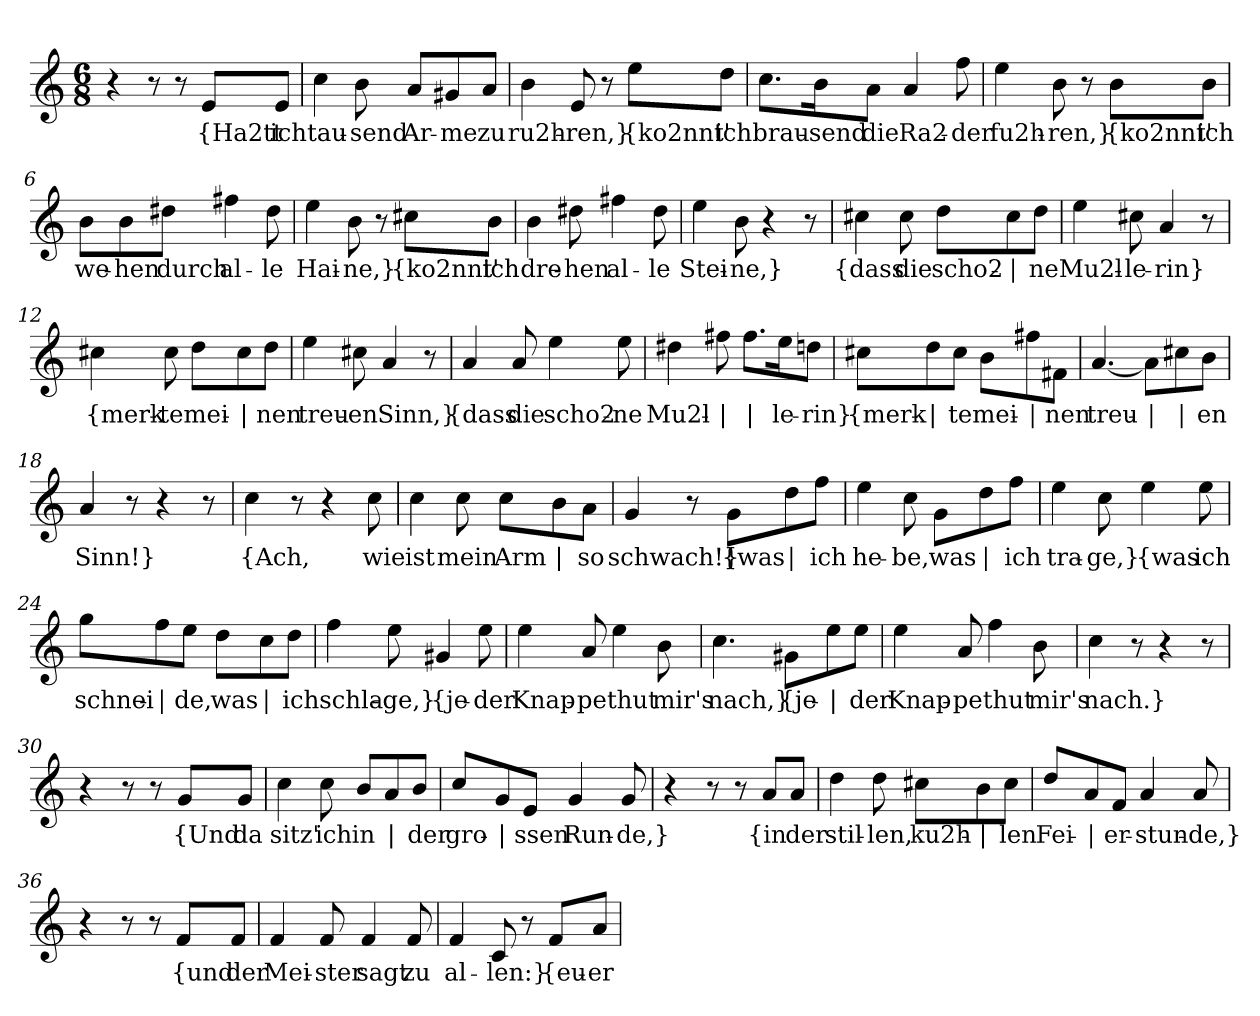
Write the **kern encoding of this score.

**kern	**text
*part1	*part1
*staff1	*staff1
*clefG2	*
*k[]	*
*M6/8	*
=1	=1
4r	.
8r	.
8r	.
!	!LO:LY:b
8e/L	{Ha2tt
!	!LO:LY:b
8e/J	ich
=2	=2
!	!LO:LY:b
4cc\	tau-
!	!LO:LY:b
8b\	-send
!	!LO:LY:b
8a/L	Ar-
!	!LO:LY:b
8g#X/	-me
!	!LO:LY:b
8a/J	zu
=3	=3
!	!LO:LY:b
4b\	ru2h-
!	!LO:LY:b
8e/	-ren,}
8r	.
!	!LO:LY:b
8ee\L	{ko2nnt'
!	!LO:LY:b
8dd\J	ich
=4	=4
!	!LO:LY:b
8.cc\L	brau-
!	!LO:LY:b
16b\K	-send
!	!LO:LY:b
8a\J	die
!	!LO:LY:b
4a/	Ra2-
!	!LO:LY:b
8ff\	-der
!!LO:LB:g=z
=5	=5
!	!LO:LY:b
4ee\	fu2h-
!	!LO:LY:b
8b\	-ren,}
8r	.
!	!LO:LY:b
8b\L	{ko2nnt'
!	!LO:LY:b
8b\J	ich
=6	=6
!	!LO:LY:b
8b\L	we-
!	!LO:LY:b
8b\	-hen
!	!LO:LY:b
8dd#X\J	durch
!	!LO:LY:b
4ff#X\	al-
!	!LO:LY:b
8dd#\	-le
=7	=7
!	!LO:LY:b
4ee\	Hai-
!	!LO:LY:b
8b\	-ne,}
8r	.
!	!LO:LY:b
8cc#X\L	{ko2nnt'
!	!LO:LY:b
8b\J	ich
=8	=8
!	!LO:LY:b
4b\	dre-
!	!LO:LY:b
8dd#X\	hen
!	!LO:LY:b
4ff#X\	al-
!	!LO:LY:b
8dd#\	-le
=9	=9
!	!LO:LY:b
4ee\	Stei-
!	!LO:LY:b
8b\	-ne,}
4r	.
8r	.
!!LO:LB:g=z
=10	=10
!	!LO:LY:b
4cc#X\	{dass
!	!LO:LY:b
8cc#\	die
!	!LO:LY:b
8dd\L	scho2-
!	!LO:LY:b
8cc#\	|
!	!LO:LY:b
8dd\J	-ne
=11	=11
!	!LO:LY:b
4ee\	Mu2l-
!	!LO:LY:b
8cc#X\	-le-
!	!LO:LY:b
4a/	-rin}
8r	.
=12	=12
!	!LO:LY:b
4cc#X\	{merk-
!	!LO:LY:b
8cc#\	-te
!	!LO:LY:b
8dd\L	mei-
!	!LO:LY:b
8cc#\	|
!	!LO:LY:b
8dd\J	-nen
=13	=13
!	!LO:LY:b
4ee\	treu-
!	!LO:LY:b
8cc#X\	-en
!	!LO:LY:b
4a/	Sinn,}
8r	.
=14	=14
!	!LO:LY:b
4a/	{dass
!	!LO:LY:b
8a/	die
!	!LO:LY:b
4ee\	scho2-
!	!LO:LY:b
8ee\	-ne
!!LO:LB:g=z
=15	=15
!	!LO:LY:b
4dd#X\	Mu2l-
!	!LO:LY:b
8ff#X\	|
!	!LO:LY:b
8.ff#\L	|
!	!LO:LY:b
16ee\K	-le-
!	!LO:LY:b
8ddn\J	-rin}
=16	=16
!	!LO:LY:b
8cc#X\L	{merk-
!	!LO:LY:b
8dd\	|
!	!LO:LY:b
8cc#\J	-te
!	!LO:LY:b
8b\L	mei-
!	!LO:LY:b
8ff#X\	|
!	!LO:LY:b
8f#X\J	-nen
=17	=17
!	!LO:LY:b
[4.a/	treu-
!	!LO:LY:b
8a\L]	|
!	!LO:LY:b
8cc#X\	|
!	!LO:LY:b
8b\J	-en
=18	=18
!	!LO:LY:b
4a/	Sinn!}
8r	.
4r	.
8r	.
=19	=19
!	!LO:LY:b
4cc\	{Ach,
8r	.
4r	.
!	!LO:LY:b
8cc\	wie
=20	=20
!	!LO:LY:b
4cc\	ist
!	!LO:LY:b
8cc\	mein
!	!LO:LY:b
8cc\L	Arm
!	!LO:LY:b
8b\	|
!	!LO:LY:b
8a\J	so
!!LO:LB:g=z
=21	=21
!	!LO:LY:b
4g/	schwach!}
8r	.
!	!LO:LY:b
8g\L	{was
!	!LO:LY:b
8dd\	|
!	!LO:LY:b
8ff\J	ich
=22	=22
!	!LO:LY:b
4ee\	he-
!	!LO:LY:b
8cc\	-be,
!	!LO:LY:b
8g\L	was
!	!LO:LY:b
8dd\	|
!	!LO:LY:b
8ff\J	ich
=23	=23
!	!LO:LY:b
4ee\	tra-
!	!LO:LY:b
8cc\	-ge,}
!	!LO:LY:b
4ee\	{was
!	!LO:LY:b
8ee\	ich
=24	=24
!	!LO:LY:b
8gg\L	schnei-
!	!LO:LY:b
8ff\	|
!	!LO:LY:b
8ee\J	-de,
!	!LO:LY:b
8dd\L	was
!	!LO:LY:b
8cc\	|
!	!LO:LY:b
8dd\J	ich
=25	=25
!	!LO:LY:b
4ff\	schla-
!	!LO:LY:b
8ee\	-ge,}
!	!LO:LY:b
4g#X/	{je-
!	!LO:LY:b
8ee\	-der
!!LO:LB:g=z
=26	=26
!	!LO:LY:b
4ee\	Knap-
!	!LO:LY:b
8a/	-pe
!	!LO:LY:b
4ee\	thut
!	!LO:LY:b
8b\	mir's
=27	=27
!	!LO:LY:b
4.cc\	nach,}
!	!LO:LY:b
8g#X\L	{je-
!	!LO:LY:b
8ee\	|
!	!LO:LY:b
8ee\J	-der
=28	=28
!	!LO:LY:b
4ee\	Knap-
!	!LO:LY:b
8a/	-pe
!	!LO:LY:b
4ff\	thut
!	!LO:LY:b
8b\	mir's
=29	=29
!	!LO:LY:b
4cc\	nach.}
8r	.
4r	.
8r	.
=30	=30
4r	.
8r	.
8r	.
!	!LO:LY:b
8g/L	{Und
!	!LO:LY:b
8g/J	da
=31	=31
!	!LO:LY:b
4cc\	sitz'
!	!LO:LY:b
8cc\	ich
!	!LO:LY:b
8b/L	in
!	!LO:LY:b
8a/	|
!	!LO:LY:b
8b/J	der
!!LO:LB:g=z
=32	=32
!	!LO:LY:b
8cc/L	gro-
!	!LO:LY:b
8g/	|
!	!LO:LY:b
8e/J	-ssen
!	!LO:LY:b
4g/	Run-
!	!LO:LY:b
8g/	-de,}
=33	=33
4r	.
8r	.
8r	.
!	!LO:LY:b
8a/L	{in
!	!LO:LY:b
8a/J	der
=34	=34
!	!LO:LY:b
4dd\	stil-
!	!LO:LY:b
8dd\	-len,
!	!LO:LY:b
8cc#X\L	ku2h-
!	!LO:LY:b
8b\	|
!	!LO:LY:b
8cc#\J	-len
=35	=35
!	!LO:LY:b
8dd/L	Fei-
!	!LO:LY:b
8a/	|
!	!LO:LY:b
8f/J	-er-
!	!LO:LY:b
4a/	-stun-
!	!LO:LY:b
8a/	-de,}
=36	=36
4r	.
8r	.
8r	.
!	!LO:LY:b
8f/L	{und
!	!LO:LY:b
8f/J	der
!!LO:LB:g=z
=37	=37
!	!LO:LY:b
4f/	Mei-
!	!LO:LY:b
8f/	-ster
!	!LO:LY:b
4f/	sagt
!	!LO:LY:b
8f/	zu
=38	=38
!	!LO:LY:b
4f/	al-
!	!LO:LY:b
8c/	-len:}
8r	.
!	!LO:LY:b
8f/L	{eu-
!	!LO:LY:b
8a/J	-er
=	=
*-	*-
